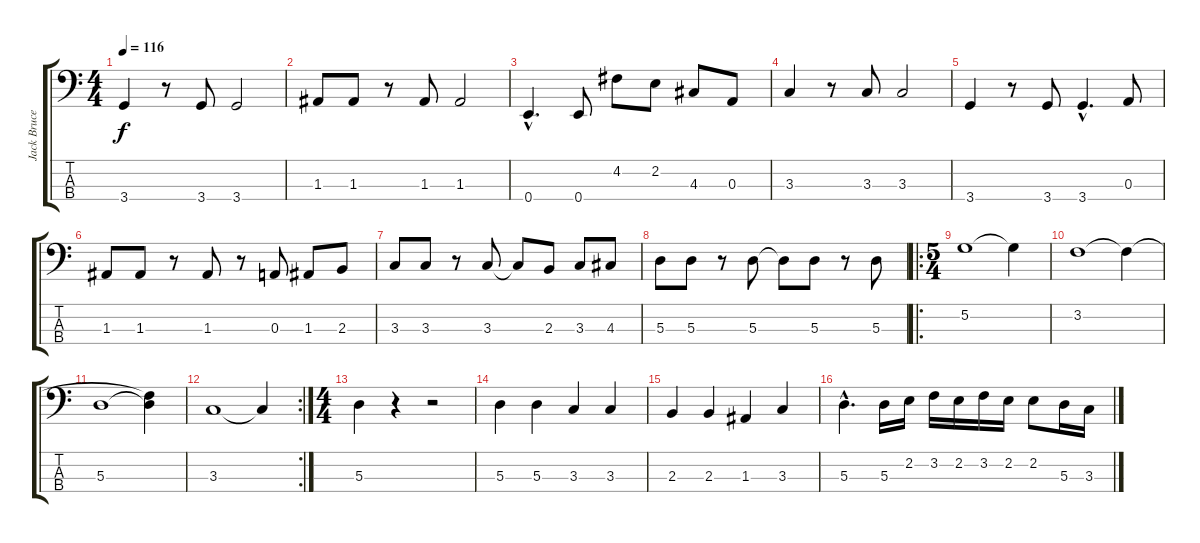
\track ("Jack Bruce" "Jack Bruce") {instrument electricbassfinger}
\staff {score tabs}
\tuning (G2 D2 A1 E1) {hide}
\ts (4 4)
\tempo 116
\clef f4
\ks c
3.4.4{dy f} r.8 3.4.8 3.4.2 |
1.3.8 1.3.8 r.8 1.3.8 1.3.2 |
0.4{hac}.4{d} 0.4.8 4.2.8 2.2.8 4.3.8 0.3.8 |
3.3.4 r.8 3.3.8 3.3.2 |
3.4.4 r.8 3.4.8 3.4{hac}.4{d} 0.3.8 |
1.3.8 1.3.8 r.8 1.3.8 r.8 0.3.8 1.3.8 2.3.8 |
3.3.8 3.3.8 r.8 3.3.8 3.3{t}.8 2.3.8 3.3.8 4.3.8 |
5.3.8 5.3.8 r.8 5.3.8 5.3{t}.8 5.3.8 r.8 5.3.8 |
\ro
\ts (5 4)
5.2.1{volume 10 instrument acousticbass} 5.2{t}.4 |
3.2.1{volume 10 instrument acousticbass} 3.2{t}.4 |
5.3.1{volume 10 instrument acousticbass} (3.2{t} 5.3{t}).4 |
\rc 2
3.3.1{volume 10 instrument acousticbass} 3.3{t}.4 |
\ts (4 4)
5.3.4 r.4 r.2 |
5.3.4{volume 14 instrument electricbassfinger} 5.3.4 3.3.4 3.3.4 |
2.3.4 2.3.4 1.3.4 3.3.4 |
5.3{hac}.4{d} 5.3.16 2.2.16 3.2.16 2.2.16 3.2.16 2.2.16 2.2.8 5.3.16 3.3.16
